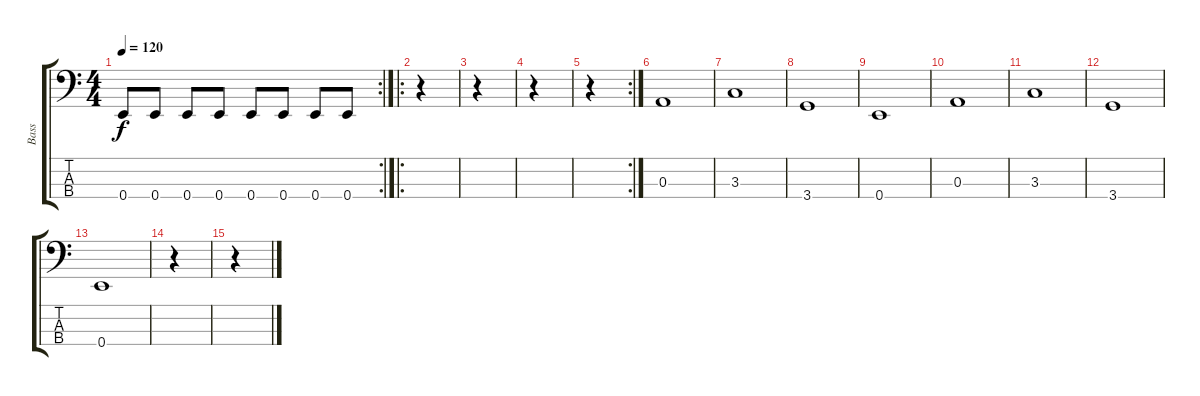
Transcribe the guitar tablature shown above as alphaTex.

\track ("Bass" "Bass") {instrument electricbasspick}
\staff {score tabs}
\tuning (G2 D2 A1 E1) {hide}
\rc 2
\ts (4 4)
\tempo 120
\clef f4
\ks c
0.4.8{dy f} 0.4.8 0.4.8 0.4.8 0.4.8 0.4.8 0.4.8 0.4.8 |
\ro
r.4 |
r.4 |
r.4 |
\rc 2
r.4 |
0.3.1 |
3.3.1 |
3.4.1 |
0.4.1 |
0.3.1 |
3.3.1 |
3.4.1 |
0.4.1 |
r.4 |
r.4
